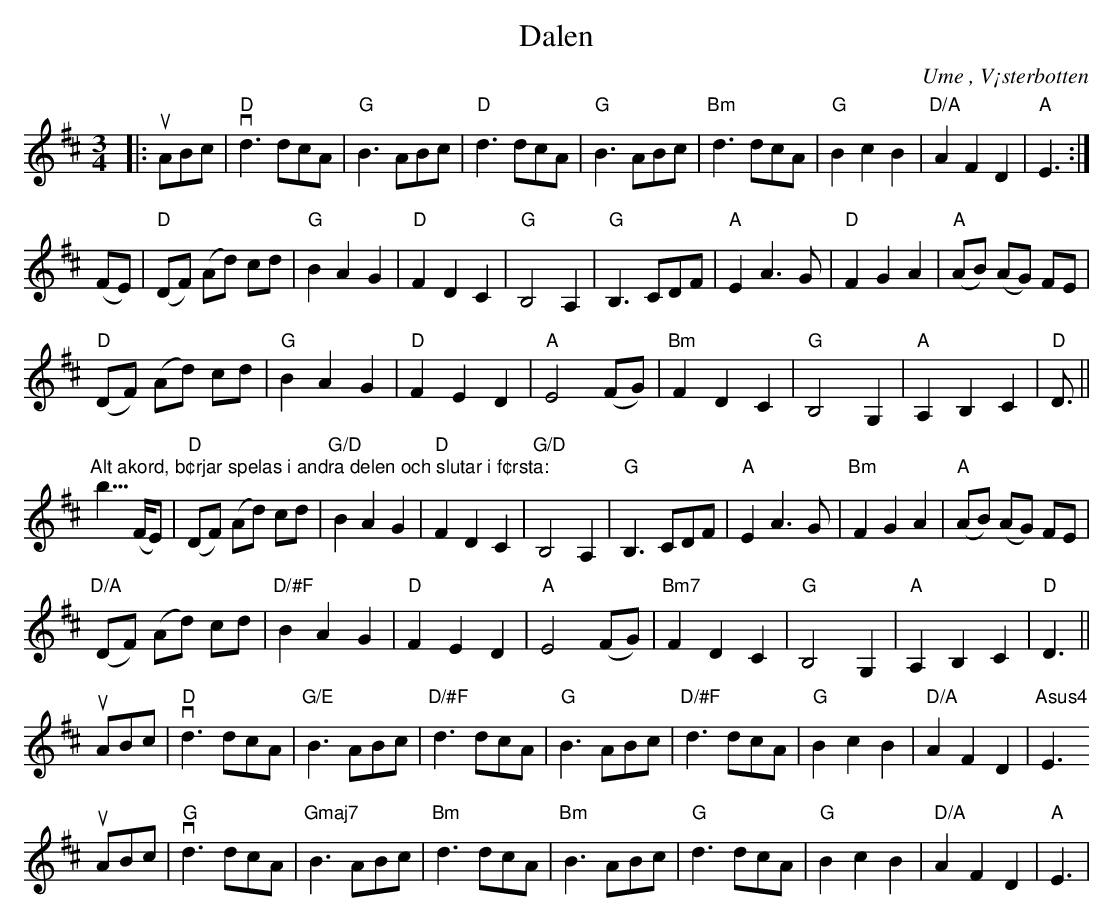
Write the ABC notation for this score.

X:1
T:Dalen
O:Ume , V¡sterbotten
M:3/4
L:1/8
K:D
|: uABc | "D"vd3 dcA | "G"B3 ABc | "D" d3 dcA | "G"B3 ABc | "Bm"d3 dcA | "G"B2 c2 B2 | "D/A"A2 F2 D2 | "A"E3 :|
 (FE) | "D"(DF) (Ad) cd | "G"B2 A2 G2 | "D"F2 D2 C2 | "G"B,4 A,2 | "G"B,3 CDF | "A"E2 A3 G | "D"F2 G2 A2 | "A"(AB) (AG) FE |
 "D"(DF) (Ad) cd | "G"B2 A2 G2 | "D"F2 E2 D2 | "A"E4 (FG) | "Bm"F2 D2 C2 | "G"B,4 G,2 | "A"A,2 B,2 C2 | "D"D3 ||
" "
"Alt akord, b¢rjar spelas i andra delen och slutar i f¢rsta:"
<br>
 (FE) | "D"(DF) (Ad) cd | "G/D"B2 A2 G2 | "D"F2 D2 C2 | "G/D"B,4 A,2 | "G"B,3 CDF | "A"E2 A3 G | "Bm"F2 G2 A2 | "A"(AB) (AG) FE |
 "D/A"(DF) (Ad) cd | "D/#F"B2 A2 G2 | "D"F2 E2 D2 | "A"E4 (FG) | "Bm7"F2 D2 C2 | "G"B,4 G,2 | "A"A,2 B,2 C2 | "D"D3 ||
 uABc | "D"vd3 dcA | "G/E"B3 ABc | "D/#F" d3 dcA | "G"B3 ABc | "D/#F"d3 dcA | "G"B2 c2 B2 | " D/A"A2 F2 D2 | "Asus4"E3
uABc | "G"vd3 dcA | "Gmaj7"B3 ABc | "Bm" d3 dcA | "Bm"B3 ABc | "G"d3 dcA | "G"B2 c2 B2 | " D/A"A2 F2 D2 | "A"E3 |
